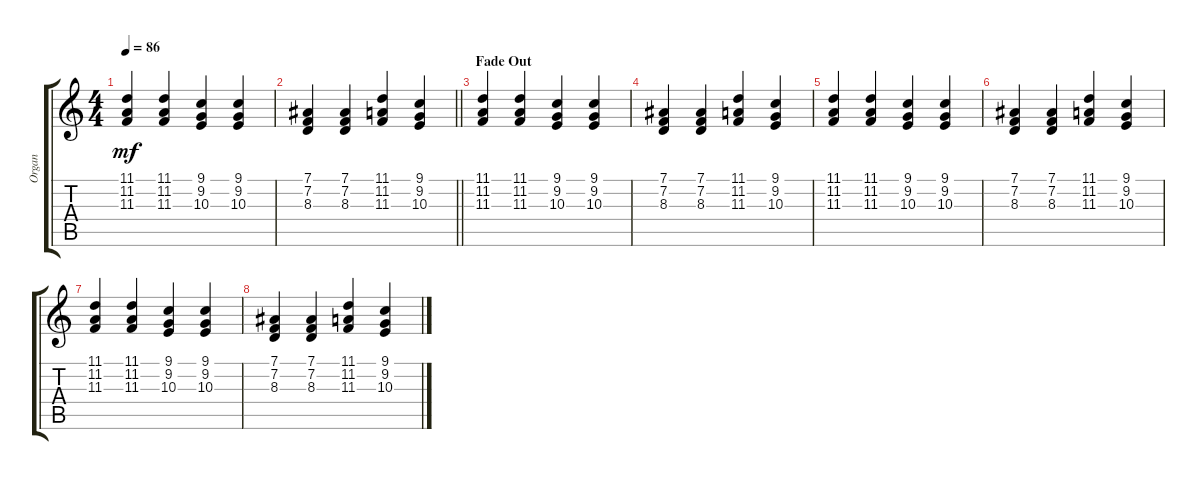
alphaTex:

\track ("Organ" "Organ") {instrument rockorgan}
\staff {score tabs}
\tuning (Eb4 Bb3 Gb3 Db3 Ab2 Eb2) {hide}
\ts (4 4)
\tempo 86
\clef g2
\ks c
(11.1 11.2 11.3).4{dy mf} (11.1 11.2 11.3).4 (9.1 9.2 10.3).4 (9.1 9.2 10.3).4 |
\barLineRight lightlight
(7.1 7.2 8.3).4 (7.1 7.2 8.3).4 (11.1 11.2 11.3).4 (9.1 9.2 10.3).4 |
\section ("" "Fade Out")
(11.1 11.2 11.3).4 (11.1 11.2 11.3).4 (9.1 9.2 10.3).4 (9.1 9.2 10.3).4 |
(7.1 7.2 8.3).4 (7.1 7.2 8.3).4 (11.1 11.2 11.3).4 (9.1 9.2 10.3).4 |
(11.1 11.2 11.3).4 (11.1 11.2 11.3).4 (9.1 9.2 10.3).4 (9.1 9.2 10.3).4 |
(7.1 7.2 8.3).4 (7.1 7.2 8.3).4 (11.1 11.2 11.3).4 (9.1 9.2 10.3).4 |
(11.1 11.2 11.3).4 (11.1 11.2 11.3).4 (9.1 9.2 10.3).4 (9.1 9.2 10.3).4 |
(7.1 7.2 8.3).4 (7.1 7.2 8.3).4 (11.1 11.2 11.3).4 (9.1 9.2 10.3).4
